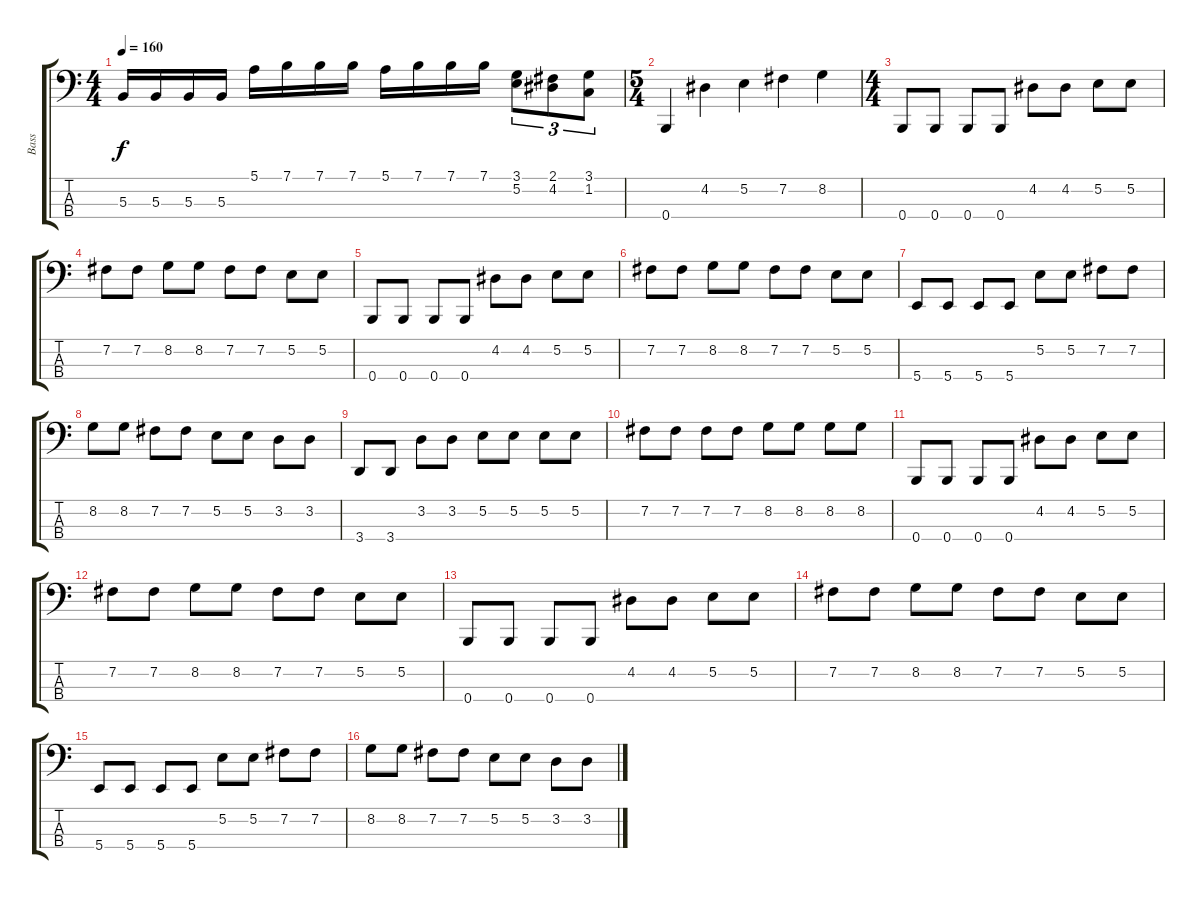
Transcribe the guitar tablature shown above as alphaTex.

\track ("Bass" "Bass") {instrument slapbass2}
\staff {score tabs}
\tuning (E2 B1 Gb1 B0) {hide}
\ts (4 4)
\tempo 160
\clef f4
\ks c
5.3.16{dy f} 5.3.16 5.3.16 5.3.16 5.1.16 7.1.16 7.1.16 7.1.16 5.1.16 7.1.16 7.1.16 7.1.16 (3.1 5.2).8{tu (3 2)} (2.1 4.2).8{tu (3 2)} (3.1 1.2).8{tu (3 2)} |
\ts (5 4)
0.4.4 4.2.4 5.2.4 7.2.4 8.2.4 |
\ts (4 4)
0.4.8 0.4.8 0.4.8 0.4.8 4.2.8 4.2.8 5.2.8 5.2.8 |
7.2.8 7.2.8 8.2.8 8.2.8 7.2.8 7.2.8 5.2.8 5.2.8 |
0.4.8 0.4.8 0.4.8 0.4.8 4.2.8 4.2.8 5.2.8 5.2.8 |
7.2.8 7.2.8 8.2.8 8.2.8 7.2.8 7.2.8 5.2.8 5.2.8 |
5.4.8 5.4.8 5.4.8 5.4.8 5.2.8 5.2.8 7.2.8 7.2.8 |
8.2.8 8.2.8 7.2.8 7.2.8 5.2.8 5.2.8 3.2.8 3.2.8 |
3.4.8 3.4.8 3.2.8 3.2.8 5.2.8 5.2.8 5.2.8 5.2.8 |
7.2.8 7.2.8 7.2.8 7.2.8 8.2.8 8.2.8 8.2.8 8.2.8 |
0.4.8 0.4.8 0.4.8 0.4.8 4.2.8 4.2.8 5.2.8 5.2.8 |
7.2.8 7.2.8 8.2.8 8.2.8 7.2.8 7.2.8 5.2.8 5.2.8 |
0.4.8 0.4.8 0.4.8 0.4.8 4.2.8 4.2.8 5.2.8 5.2.8 |
7.2.8 7.2.8 8.2.8 8.2.8 7.2.8 7.2.8 5.2.8 5.2.8 |
5.4.8 5.4.8 5.4.8 5.4.8 5.2.8 5.2.8 7.2.8 7.2.8 |
8.2.8 8.2.8 7.2.8 7.2.8 5.2.8 5.2.8 3.2.8 3.2.8
